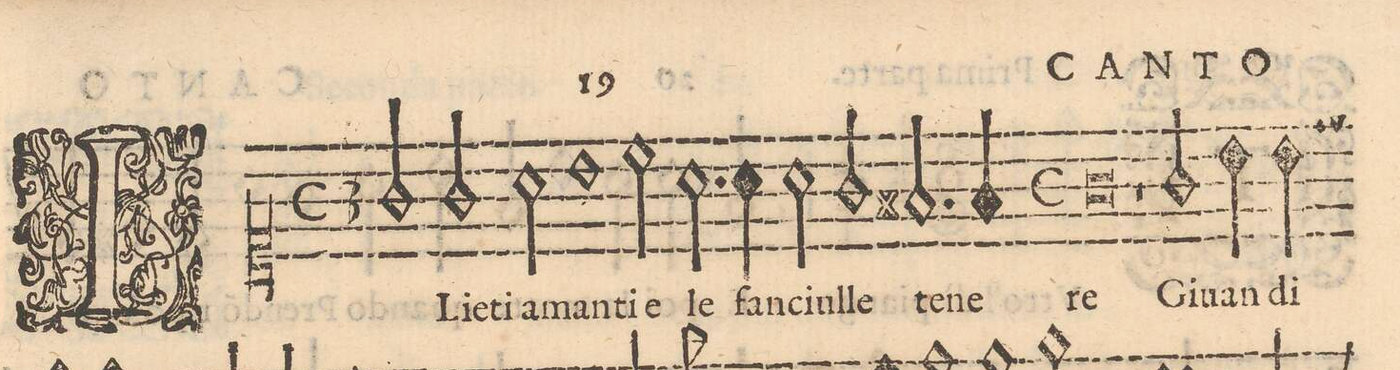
**kern	**text
*I"CANTO	*
*clefC1	*
*k[]	*
*met(C3)	*
*M3/2	*
2g/	I
2g/	Lie-
2a\	-ti
=2-	=2-
1b	aman-
2cc\	-ti e
=3-	=3-
2.a\	le
4a\	fan-
2a\	-ciul-
=4-	=4-
2g/	-le
2.f#X/	te-
4f#/	-ne-
=5-	=5-
*M4/2	*
*met(C)	*
0g	-re
=6-	=6-
1r	.
2g/	Gi-
4b\	-uan
4b\	di
=7-	=7-
*-	*-
